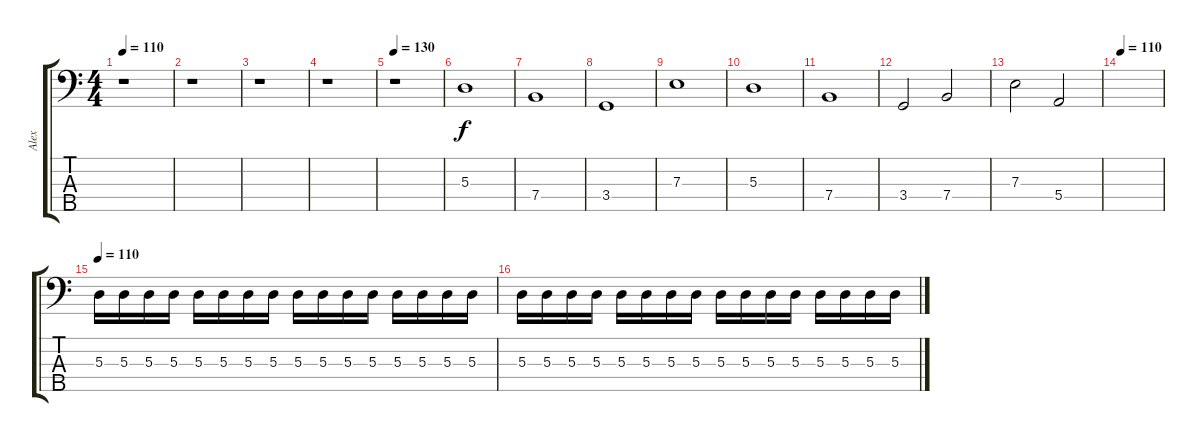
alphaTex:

\track ("Alex" "Alex") {instrument electricbassfinger}
\staff {score tabs}
\tuning (G2 D2 A1 E1 B0) {hide}
\ts (4 4)
\tempo 110
\tempo 70
\tempo 110
\clef f4
\ks c
r.1{dy f instrument electricbassfinger} |
r.1 |
r.1 |
r.1 |
\tempo 130
r.1 |
5.3.1 |
7.4.1 |
3.4.1 |
7.3.1 |
5.3.1 |
7.4.1 |
3.4.2 7.4.2 |
7.3.2 5.4.2 |
\tempo 110
|
\tempo 110
5.3.16 5.3.16 5.3.16 5.3.16 5.3.16 5.3.16 5.3.16 5.3.16 5.3.16 5.3.16 5.3.16 5.3.16 5.3.16 5.3.16 5.3.16 5.3.16 |
5.3.16 5.3.16 5.3.16 5.3.16 5.3.16 5.3.16 5.3.16 5.3.16 5.3.16 5.3.16 5.3.16 5.3.16 5.3.16 5.3.16 5.3.16 5.3.16
